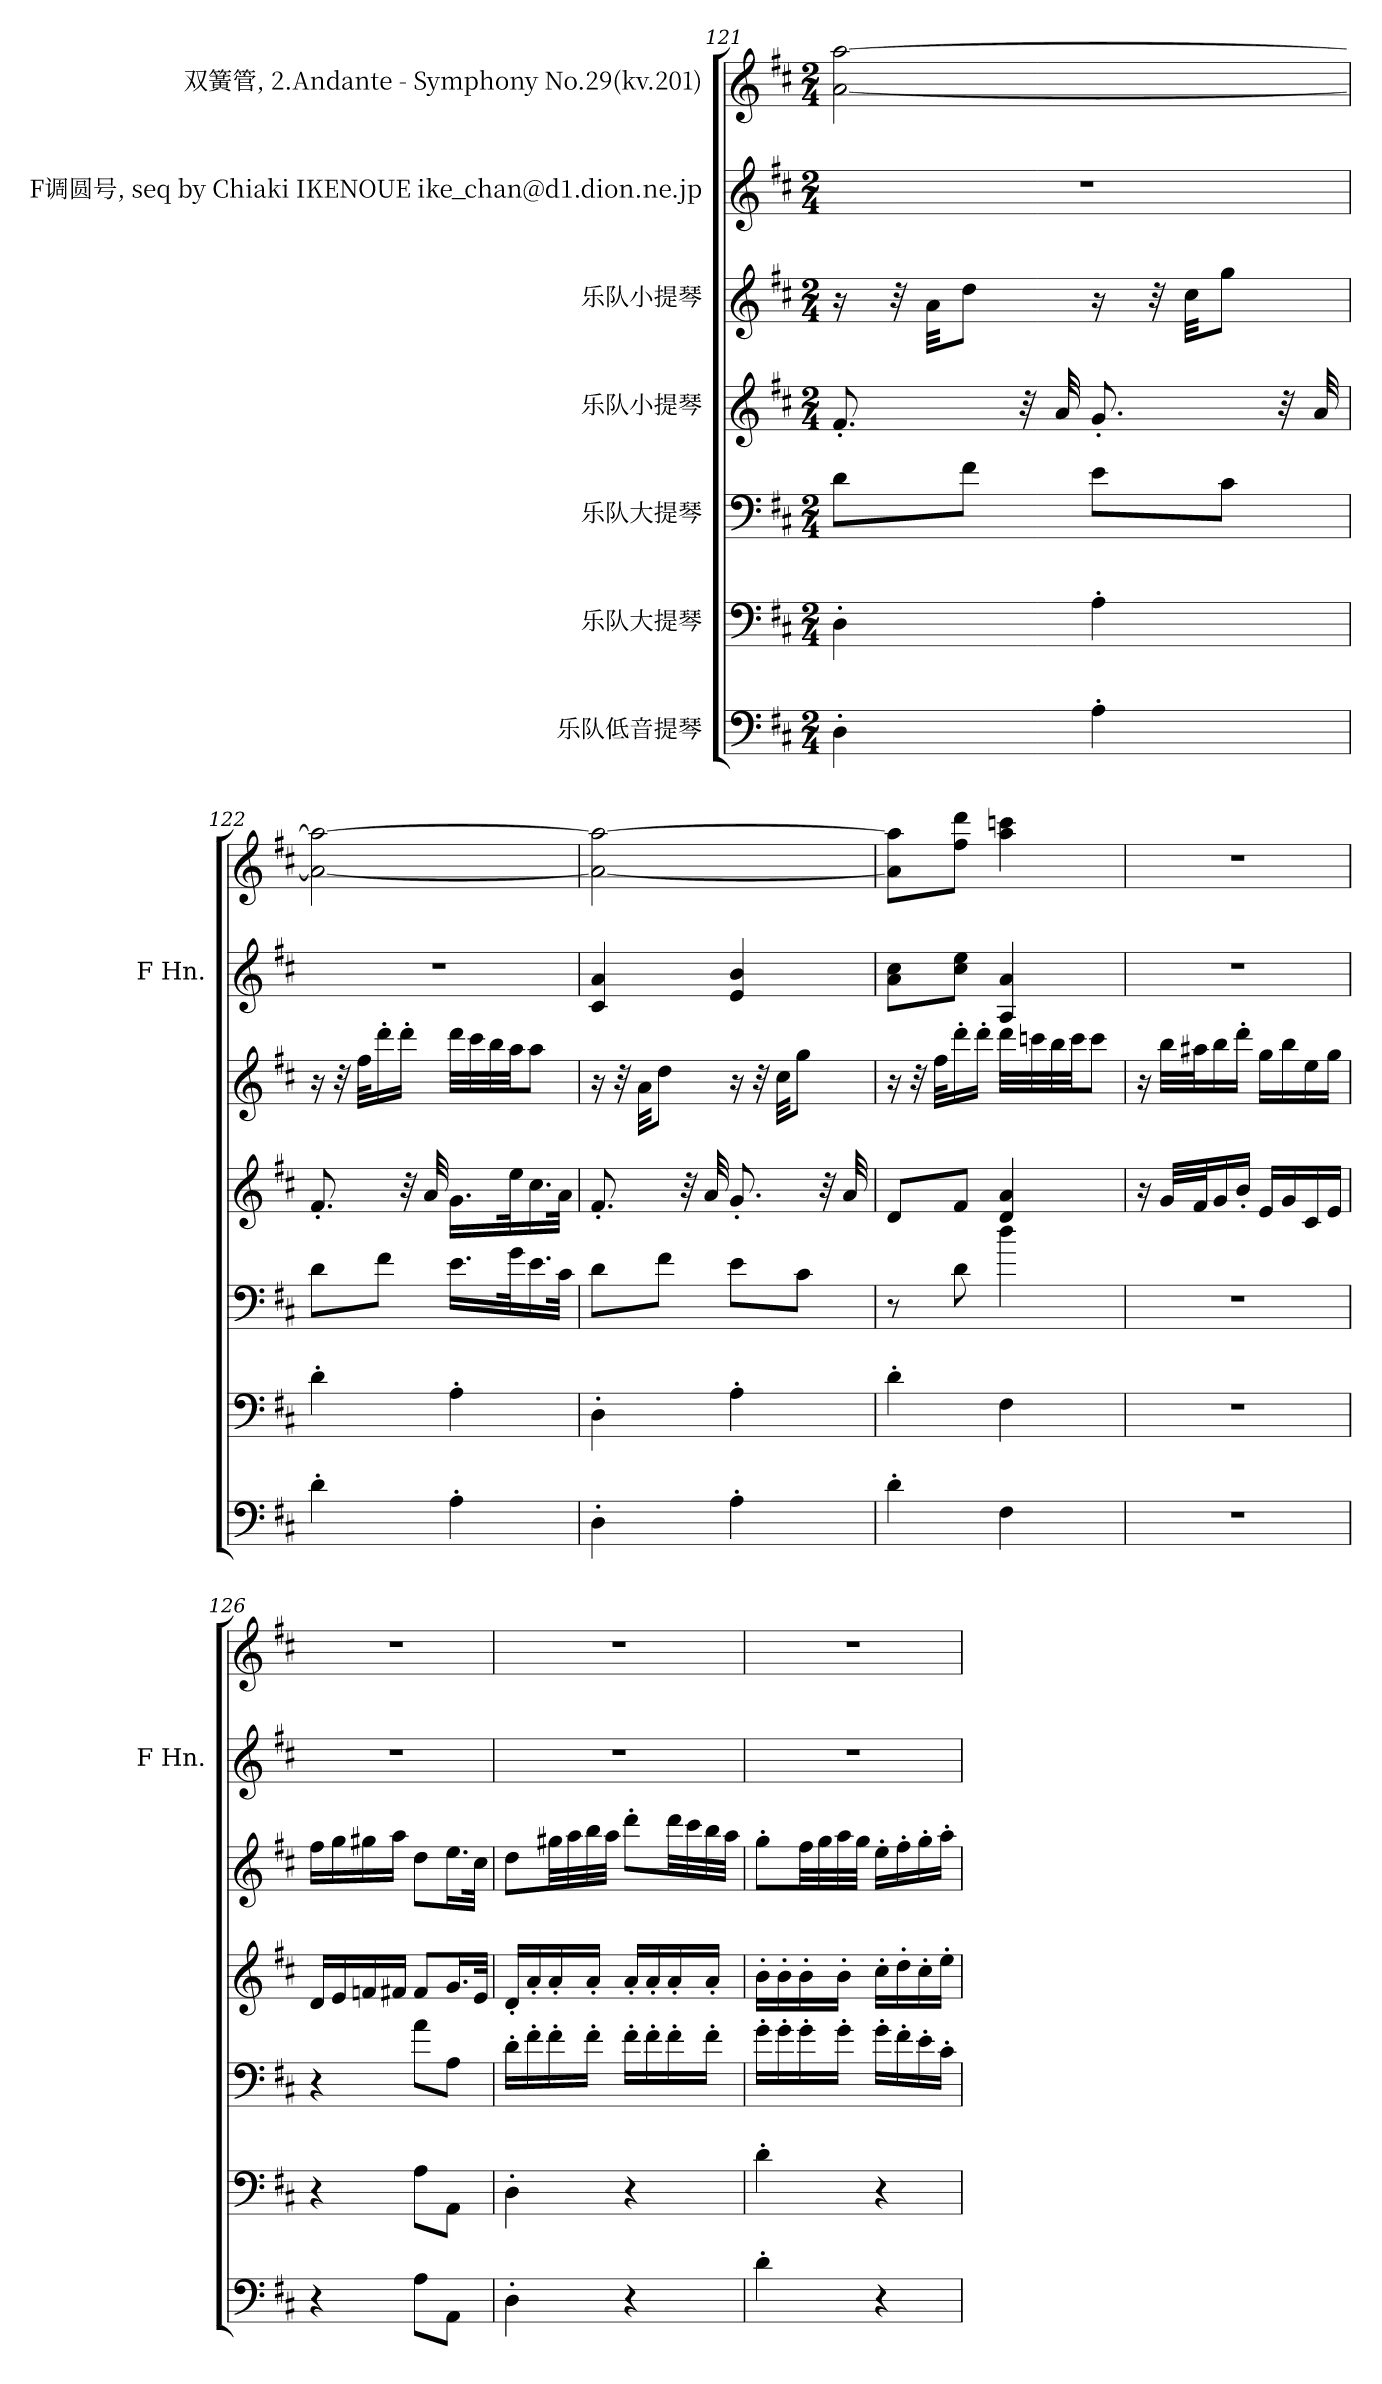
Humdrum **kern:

**kern	**kern	**kern	**kern	**kern	**kern	**kern
*part7	*part6	*part5	*part4	*part3	*part2	*part1
*staff7	*staff6	*staff5	*staff4	*staff3	*staff2	*staff1
*I"乐队低音提琴	*I"乐队大提琴	*I"乐队大提琴	*I"乐队小提琴	*I"乐队小提琴	*I"F调圆号, seq by Chiaki IKENOUE ike_chan@d1.dion.ne.jp	*I"双簧管, 2.Andante - Symphony No.29(kv.201)
*	*	*	*	*	*I'F Hn.	*
!!LO:PB:g=z
*clefF4	*clefF4	*clefF4	*clefG2	*clefG2	*clefG2	*clefG2
*ITrd7c12	*	*	*	*	*ITrd4c7	*
*k[f#c#]	*k[f#c#]	*k[f#c#]	*k[f#c#]	*k[f#c#]	*k[f#]	*k[f#c#]
*M2/4	*M2/4	*M2/4	*M2/4	*M2/4	*M2/4	*M2/4
*MM42	*MM42	*MM42	*MM42	*MM42	*MM42	*MM42
=121	=121	=121	=121	=121	=121	=121
4DD'\	4D'\	8d\L	8.f#'/	16r	2r	[2a\ [2aa\
.	.	.	.	32r	.	.
.	.	.	.	32a\KKL	.	.
.	.	8f#\J	.	8dd\J	.	.
.	.	.	32r	.	.	.
.	.	.	32a/	.	.	.
4AA'\	4A'\	8e\L	8.g'/	16r	.	.
.	.	.	.	32r	.	.
.	.	.	.	32cc#\KKL	.	.
.	.	8c#\J	.	8gg\J	.	.
.	.	.	32r	.	.	.
.	.	.	32a/	.	.	.
=122	=122	=122	=122	=122	=122	=122
4D'\	4d'\	8d\L	8.f#'/	16r	2r	2a\_ 2aa\_
.	.	.	.	32r	.	.
.	.	.	.	32ff#\KLL	.	.
.	.	8f#\J	.	16ddd'\	.	.
.	.	.	32r	16ddd'\JJ	.	.
.	.	.	32a/	.	.	.
4AA'\	4A'\	16.e\LL	16.g\LL	32ddd\LLL	.	.
.	.	.	.	32ccc#\	.	.
.	.	.	.	32bb\	.	.
.	.	32g\K	32ee\K	32aa\JJ	.	.
.	.	16.e\	16.cc#\	8aa\J	.	.
.	.	32c#\JJk	32a\JJk	.	.	.
=123	=123	=123	=123	=123	=123	=123
4DD'\	4D'\	8d\L	8.f#'/	16r	4F#/ 4d/	2a\_ 2aa\_
.	.	.	.	32r	.	.
.	.	.	.	32a\KKL	.	.
.	.	8f#\J	.	8dd\J	.	.
.	.	.	32r	.	.	.
.	.	.	32a/	.	.	.
4AA'\	4A'\	8e\L	8.g'/	16r	4A/ 4e/	.
.	.	.	.	32r	.	.
.	.	.	.	32cc#\KKL	.	.
.	.	8c#\J	.	8gg\J	.	.
.	.	.	32r	.	.	.
.	.	.	32a/	.	.	.
!!LO:PB:g=z
=124	=124	=124	=124	=124	=124	=124
4D'\	4d'\	8r	8d/L	16r	8d\ 8f#\L	8a\] 8aa\]L
.	.	.	.	32r	.	.
.	.	.	.	32ff#\KLL	.	.
.	.	8d\	8f#/J	16ddd'\	8f#\ 8a\J	8ff#\ 8ddd\J
.	.	.	.	16ddd'\JJ	.	.
*	*	*	*	*	*	*MM39
4FF#\	4F#\	4dd\	4d/ 4a/	32ddd\LLL	4D/ 4d/	4aa\ 4cccn\
.	.	.	.	32cccn\	.	.
.	.	.	.	32bb\	.	.
.	.	.	.	32ccc\JJ	.	.
.	.	.	.	8ccc\J	.	.
=125	=125	=125	=125	=125	=125	=125
*	*	*	*	*	*	*MM28
2r	2r	2r	16r	16r	2r	2r
.	.	.	32g/LLL	32bb\LLL	.	.
.	.	.	32f#/J	32aa#X\J	.	.
.	.	.	16g/	16bb\	.	.
.	.	.	16b'/JJ	16ddd'\JJ	.	.
.	.	.	16e/LL	16gg\LL	.	.
.	.	.	16g/	16bb\	.	.
.	.	.	16c#/	16ee\	.	.
.	.	.	16e/JJ	16gg\JJ	.	.
=126	=126	=126	=126	=126	=126	=126
4r	4r	4r	16d/LL	16ff#\LL	2r	2r
.	.	.	16e/	16gg\	.	.
.	.	.	16fn/	16gg#X\	.	.
.	.	.	16f#X/JJ	16aa\JJ	.	.
8AA\L	8A\L	8a\L	8f#/L	8dd\L	.	.
8AAA\J	8AA\J	8A\J	16.g/L	16.ee\L	.	.
.	.	.	32e/JJk	32cc#\JJk	.	.
!!LO:PB:g=z
=127	=127	=127	=127	=127	=127	=127
4DD'\	4D'\	16d'\LL	16d'/LL	8dd\L	2r	2r
.	.	16f#'\	16a'/	.	.	.
.	.	16f#'\	16a'/	32gg#X\LL	.	.
.	.	.	.	32aa\	.	.
.	.	16f#'\JJ	16a'/JJ	32bb\	.	.
.	.	.	.	32aa\JJJ	.	.
4r	4r	16f#'\LL	16a'/LL	8ddd'\L	.	.
.	.	16f#'\	16a'/	.	.	.
.	.	16f#'\	16a'/	32ddd\LL	.	.
.	.	.	.	32ccc#\	.	.
.	.	16f#'\JJ	16a'/JJ	32bb\	.	.
.	.	.	.	32aa\JJJ	.	.
=128	=128	=128	=128	=128	=128	=128
4D'\	4d'\	16g'\LL	16b'\LL	8gg'\L	2r	2r
.	.	16g'\	16b'\	.	.	.
.	.	16g'\	16b'\	32ff#\LL	.	.
.	.	.	.	32gg\	.	.
.	.	16g'\JJ	16b'\JJ	32aa\	.	.
.	.	.	.	32gg\JJJ	.	.
4r	4r	16g'\LL	16cc#'\LL	16ee'\LL	.	.
.	.	16f#'\	16dd'\	16ff#'\	.	.
.	.	16e'\	16cc#'\	16gg'\	.	.
.	.	16c#'\JJ	16ee'\JJ	16aa'\JJ	.	.
=	=	=	=	=	=	=
*-	*-	*-	*-	*-	*-	*-
